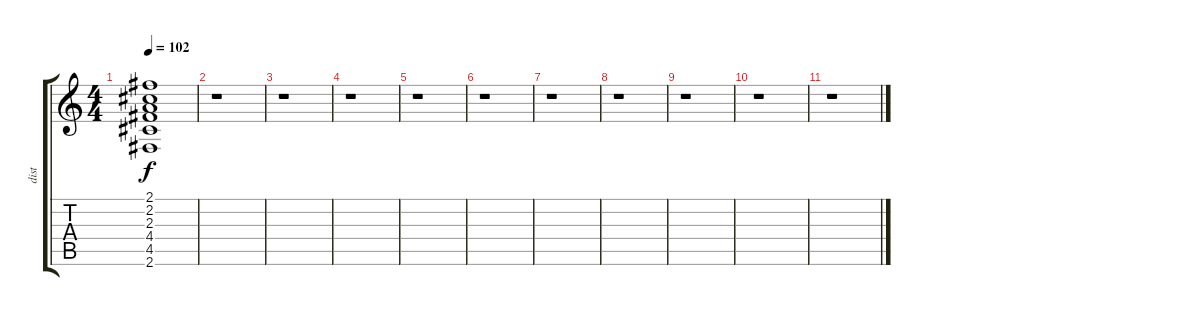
\track ("dist" "dist") {instrument acousticguitarsteel}
\staff {score tabs}
\tuning (E4 B3 G3 D3 A2 E2) {hide}
\ts (4 4)
\tempo 102
\clef g2
\ks c
(2.1{t} 2.2{t} 2.3{t} 4.4{t} 4.5{t} 2.6{t}).1{dy f} |
r.1 |
r.1 |
r.1 |
r.1 |
r.1 |
r.1 |
r.1 |
r.1 |
r.1 |
r.1
